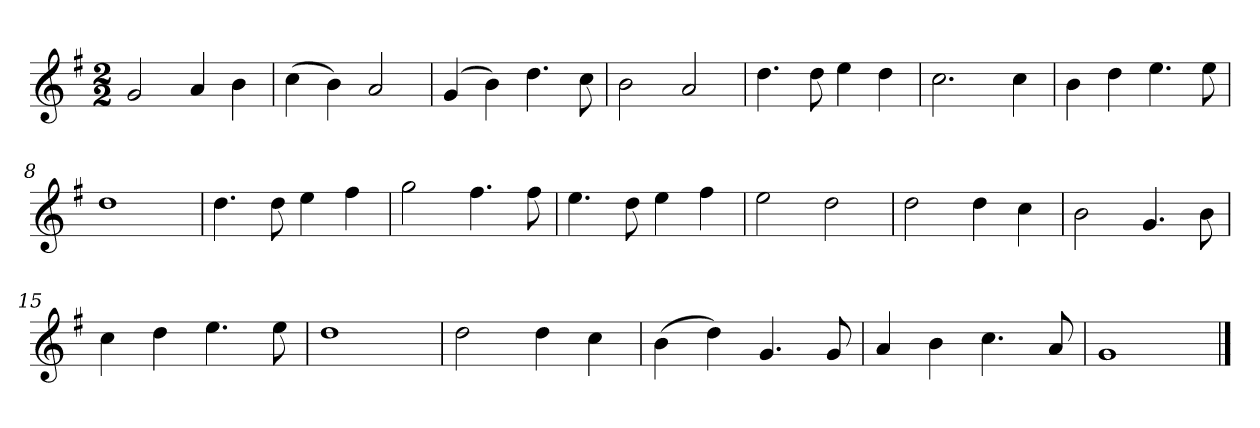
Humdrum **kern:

**kern
*part1
*staff1
*k[f#]
*M2/2
*MM120
=1
2g
4a
4b
=2
(4cc
4b)
2a
=3
(4g
4b)
4.dd
8cc
=4
2b
2a
=5
4.dd
8dd
4ee
4dd
=6
2.cc
4cc
=7
4b
4dd
4.ee
8ee
=8
1dd
=9
4.dd
8dd
4ee
4ff#
=10
2gg
4.ff#
8ff#
=11
4.ee
8dd
4ee
4ff#
=12
2ee
2dd
=13
2dd
4dd
4cc
=14
2b
4.g
8b
=15
4cc
4dd
4.ee
8ee
=16
1dd
=17
2dd
4dd
4cc
=18
(4b
4dd)
4.g
8g
=19
4a
4b
4.cc
8a
=20
1g
==
*-
